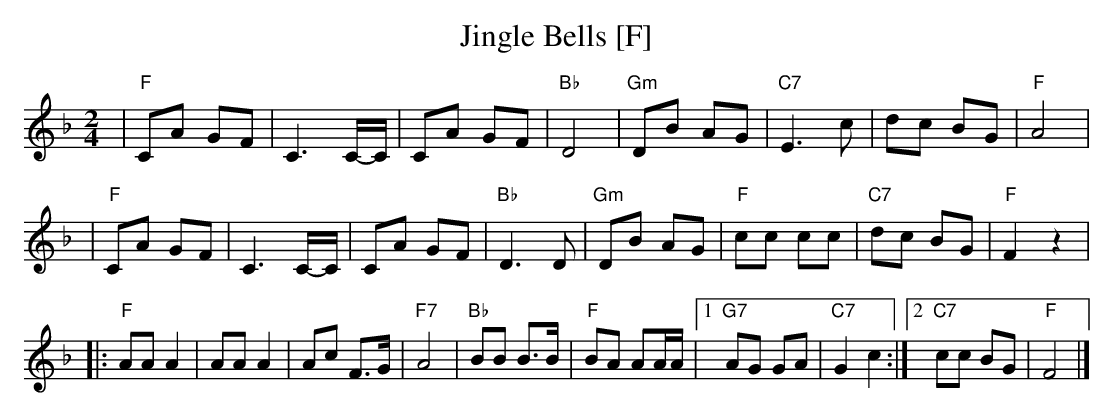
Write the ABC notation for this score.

X:1
T: Jingle Bells [F]
M: 2/4
L: 1/8
K: F
| "F"CA GF | C3 C/-C/ | CA GF | "Bb"D4 | "Gm"DB AG | "C7"E3 c | dc BG | "F"A4 |
| "F"CA GF | C3 C/-C/ | CA GF | "Bb"D3 D | "Gm"DB AG | "F"cc cc | "C7"dc BG | "F"F2 z2 |
|: "F"AA A2 | AA A2 | Ac F>G | "F7"A4 | "Bb"BB B>B | "F"BA AA/A/ |1 "G7"AG GA | "C7"G2 c2 :|2 "C7"cc BG | "F"F4 |]
